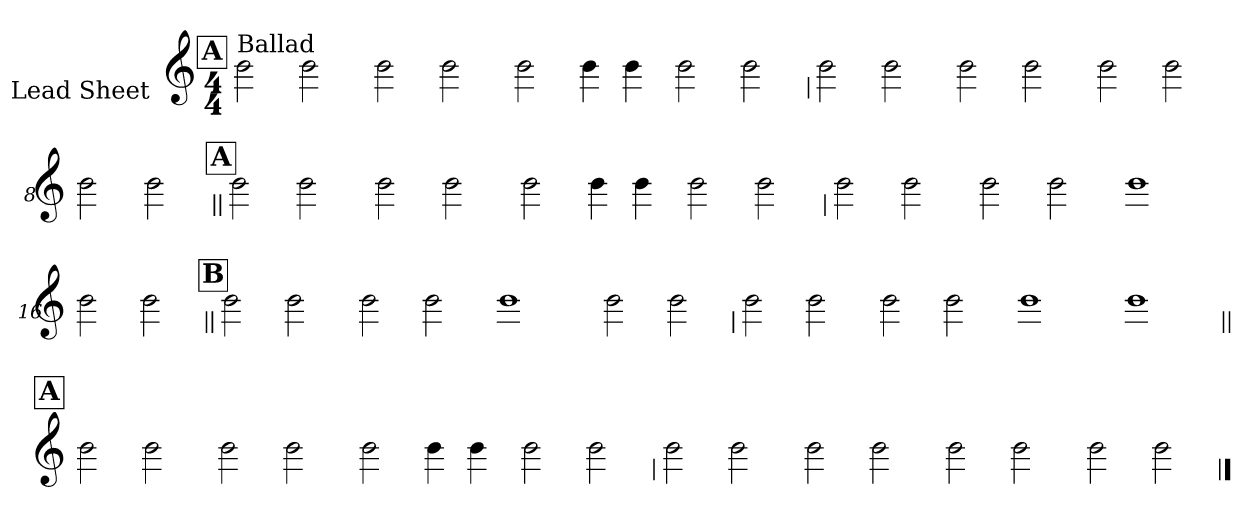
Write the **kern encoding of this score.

**kern
*part1
*staff1
*I"Lead Sheet
*stria0
*clefG2
*k[]
*C:
*M4/4
!!LO:REH:place=s1:a:t=A
=1||
!LO:TX:a:t=Ballad
2b
2b
=2-
2b
2b
=3-
2b
4b
4b
=4-
2b
2b
!!LO:LB:g=z
=5
2b
2b
=6-
2b
2b
=7-
2b
2b
=8-
2b
2b
!!LO:LB:g=z
!!LO:REH:place=s1:a:t=A
=9||
2b
2b
=10-
2b
2b
=11-
2b
4b
4b
=12-
2b
2b
!!LO:LB:g=z
=13
2b
2b
=14-
2b
2b
=15-
1b
=16-
2b
2b
!!LO:LB:g=z
!!LO:REH:place=s1:a:t=B
=17||
2b
2b
=18-
2b
2b
=19-
1b
=20-
2b
2b
!!LO:LB:g=z
=21
2b
2b
=22-
2b
2b
=23-
1b
=24-
1b
!!LO:LB:g=z
!!LO:REH:place=s1:a:t=A
=25||
2b
2b
=26-
2b
2b
=27-
2b
4b
4b
=28-
2b
2b
!!LO:LB:g=z
=29
2b
2b
=30-
2b
2b
=31-
2b
2b
=32-
2b
2b
==
*-
